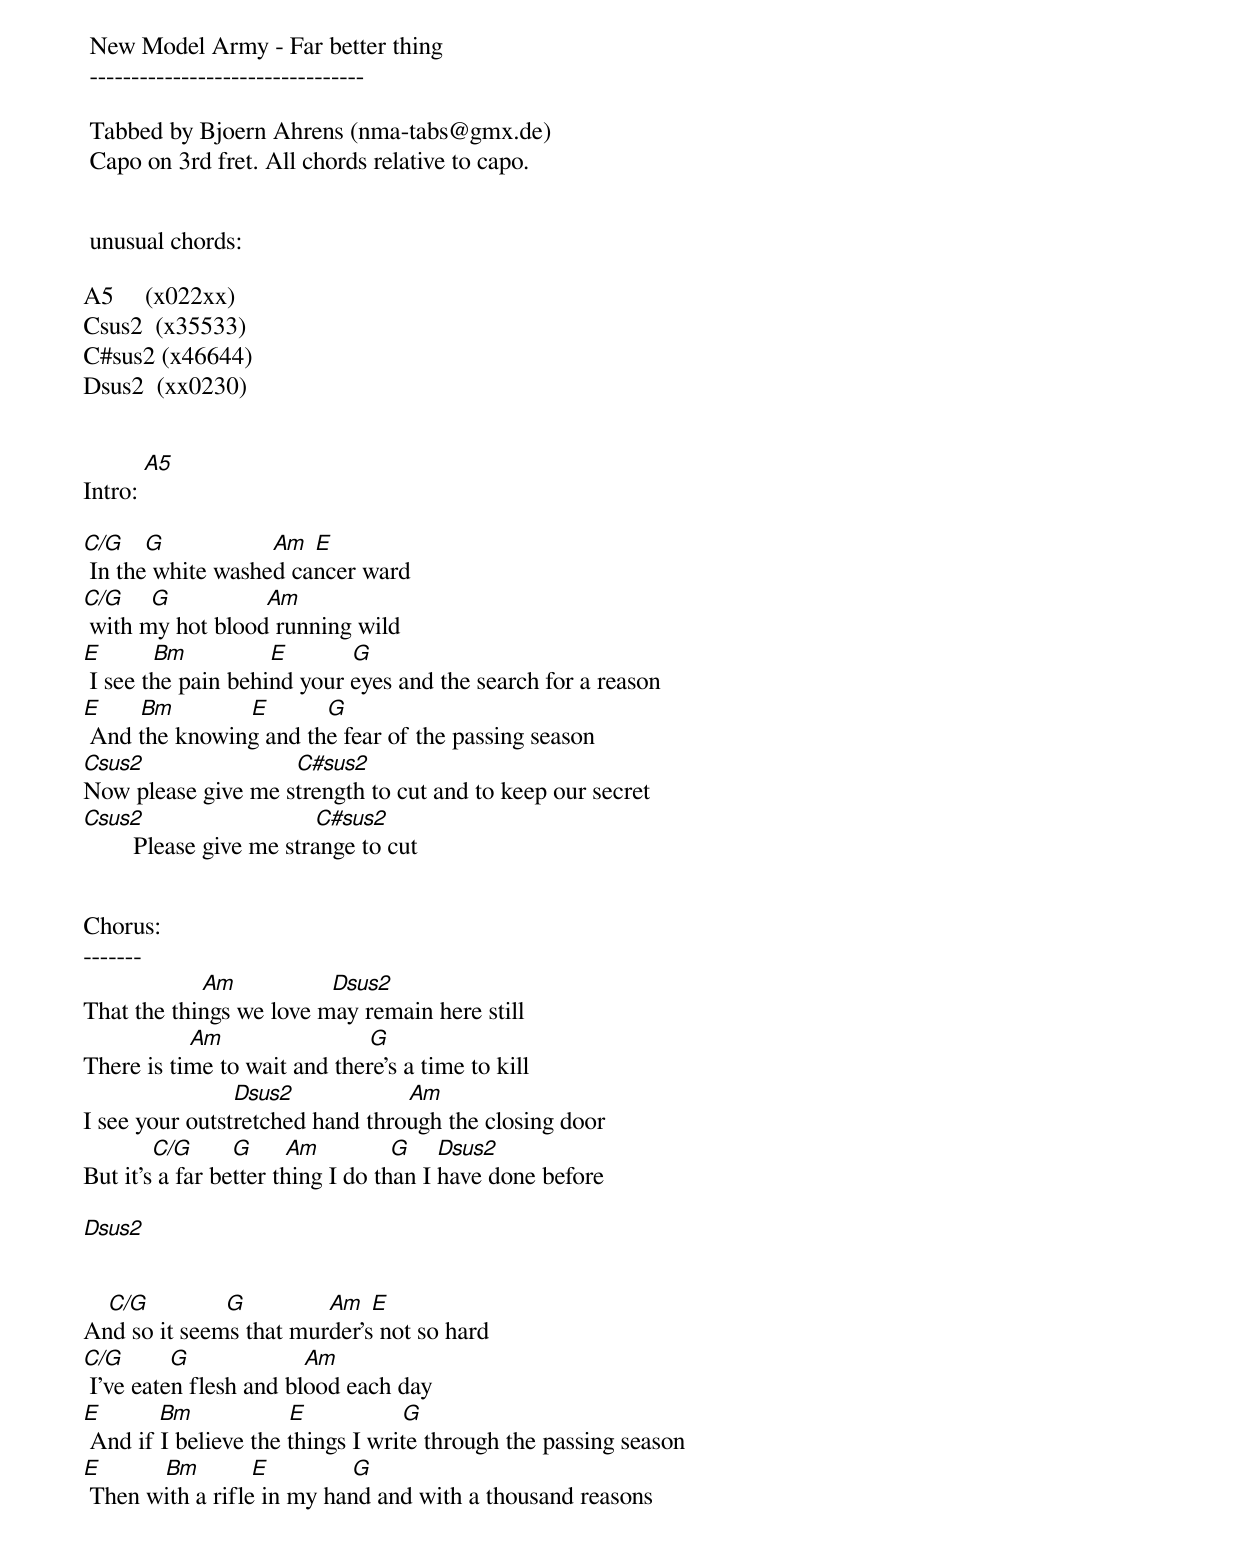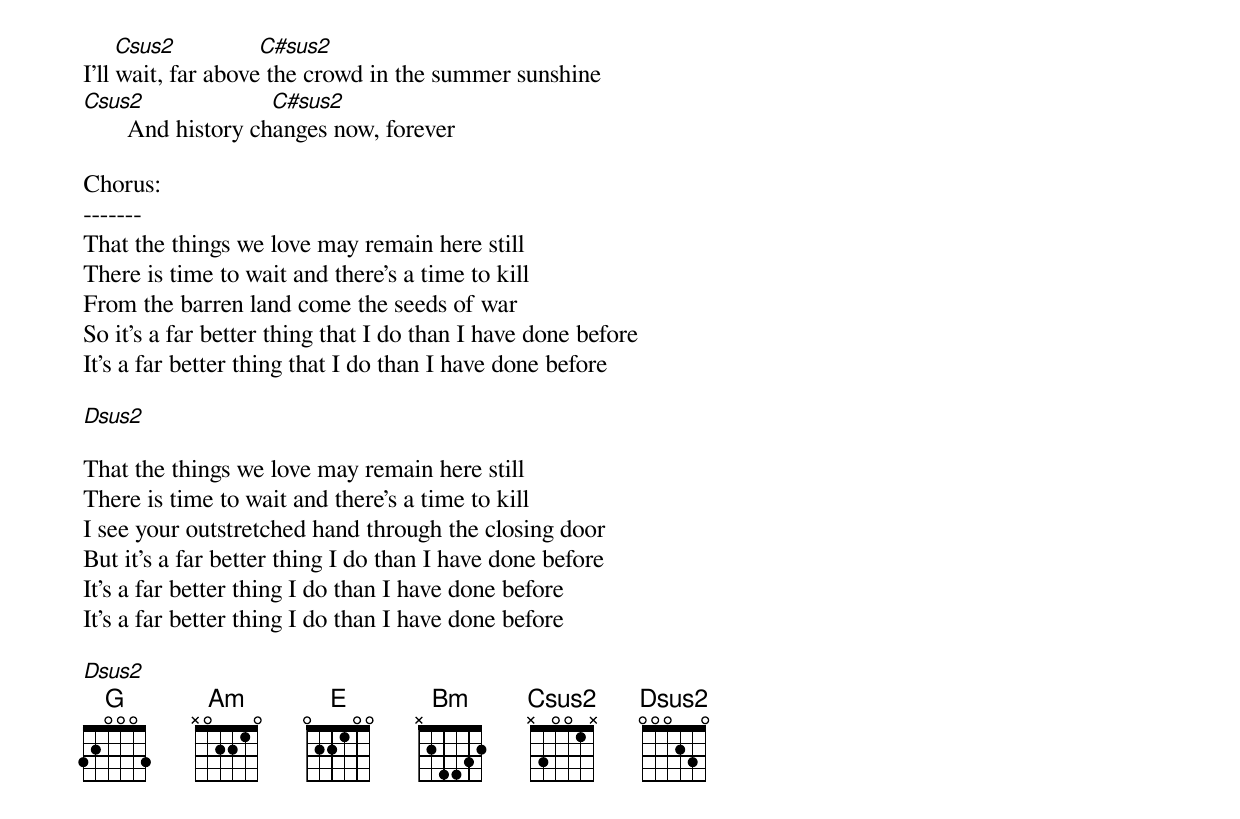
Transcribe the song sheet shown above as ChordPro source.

 New Model Army - Far better thing
 ---------------------------------

 Tabbed by Bjoern Ahrens (nma-tabs@gmx.de)
 Capo on 3rd fret. All chords relative to capo.


 unusual chords:

A5     (x022xx)
Csus2  (x35533)
C#sus2 (x46644)
Dsus2  (xx0230)


Intro: [A5]

[C/G]   [G]                 [Am] [E]
 In the white washed cancer ward
[C/G]    [G]               [Am]
 with my hot blood running wild
[E]        [Bm]             [E]          [G]
 I see the pain behind your eyes and the search for a reason
[E]      [Bm]            [E]         [G]
 And the knowing and the fear of the passing season
[Csus2]                        [C#sus2]
Now please give me strength to cut and to keep our secret
[Csus2]                           [C#sus2]
        Please give me strange to cut


Chorus:
-------
                   [Am]               [Dsus2]
That the things we love may remain here still
                 [Am]                       [G]
There is time to wait and there's a time to kill
                        [Dsus2]                  [Am]
I see your outstretched hand through the closing door
           [C/G]      [G]     [Am]           [G]    [Dsus2]
But it's a far better thing I do than I have done before

[Dsus2]


    [C/G]            [G]             [Am] [E]
And so it seems that murder's not so hard
[C/G]       [G]                  [Am]
 I've eaten flesh and blood each day
[E]         [Bm]               [E]               [G]
 And if I believe the things I write through the passing season
[E]          [Bm]        [E]             [G]
 Then with a rifle in my hand and with a thousand reasons
     [Csus2]             [C#sus2]
I'll wait, far above the crowd in the summer sunshine
[Csus2]                    [C#sus2]
       And history changes now, forever

Chorus:
-------
That the things we love may remain here still
There is time to wait and there's a time to kill
From the barren land come the seeds of war
So it's a far better thing that I do than I have done before
It's a far better thing that I do than I have done before

[Dsus2]

That the things we love may remain here still
There is time to wait and there's a time to kill
I see your outstretched hand through the closing door
But it's a far better thing I do than I have done before
It's a far better thing I do than I have done before
It's a far better thing I do than I have done before

[Dsus2]
